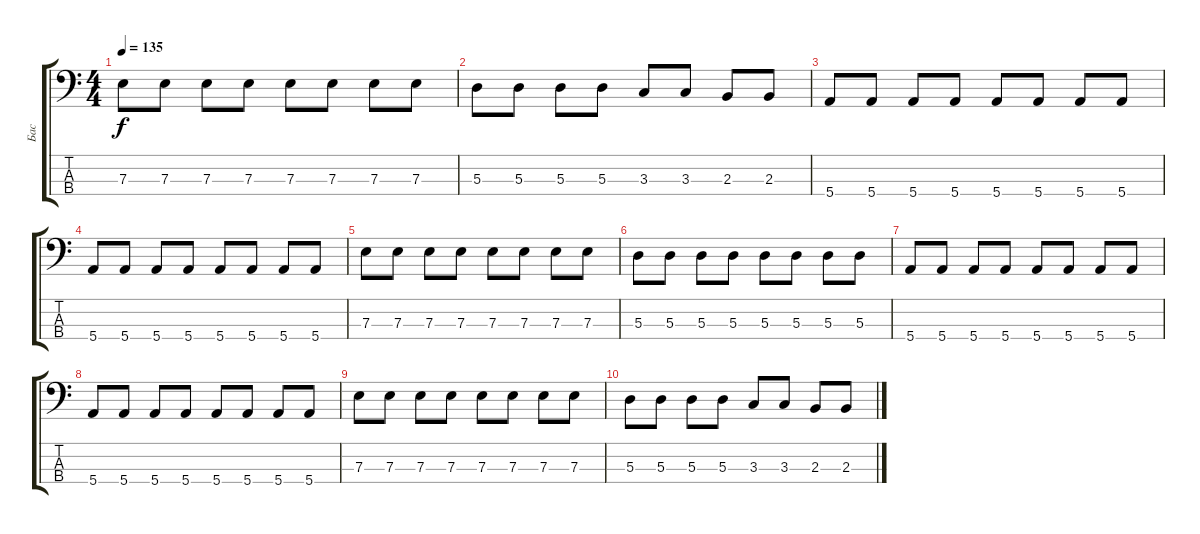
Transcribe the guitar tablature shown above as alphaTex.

\track ("Бас" "Бас") {instrument electricbassfinger}
\staff {score tabs}
\tuning (G2 D2 A1 E1) {hide}
\ts (4 4)
\tempo 135
\clef f4
\ks c
7.3.8{dy f} 7.3.8 7.3.8 7.3.8 7.3.8 7.3.8 7.3.8 7.3.8 |
5.3.8 5.3.8 5.3.8 5.3.8 3.3.8 3.3.8 2.3.8 2.3.8 |
5.4.8 5.4.8 5.4.8 5.4.8 5.4.8 5.4.8 5.4.8 5.4.8 |
5.4.8 5.4.8 5.4.8 5.4.8 5.4.8 5.4.8 5.4.8 5.4.8 |
7.3.8 7.3.8 7.3.8 7.3.8 7.3.8 7.3.8 7.3.8 7.3.8 |
5.3.8 5.3.8 5.3.8 5.3.8 5.3.8 5.3.8 5.3.8 5.3.8 |
5.4.8 5.4.8 5.4.8 5.4.8 5.4.8 5.4.8 5.4.8 5.4.8 |
5.4.8 5.4.8 5.4.8 5.4.8 5.4.8 5.4.8 5.4.8 5.4.8 |
7.3.8 7.3.8 7.3.8 7.3.8 7.3.8 7.3.8 7.3.8 7.3.8 |
5.3.8 5.3.8 5.3.8 5.3.8 3.3.8 3.3.8 2.3.8 2.3.8
